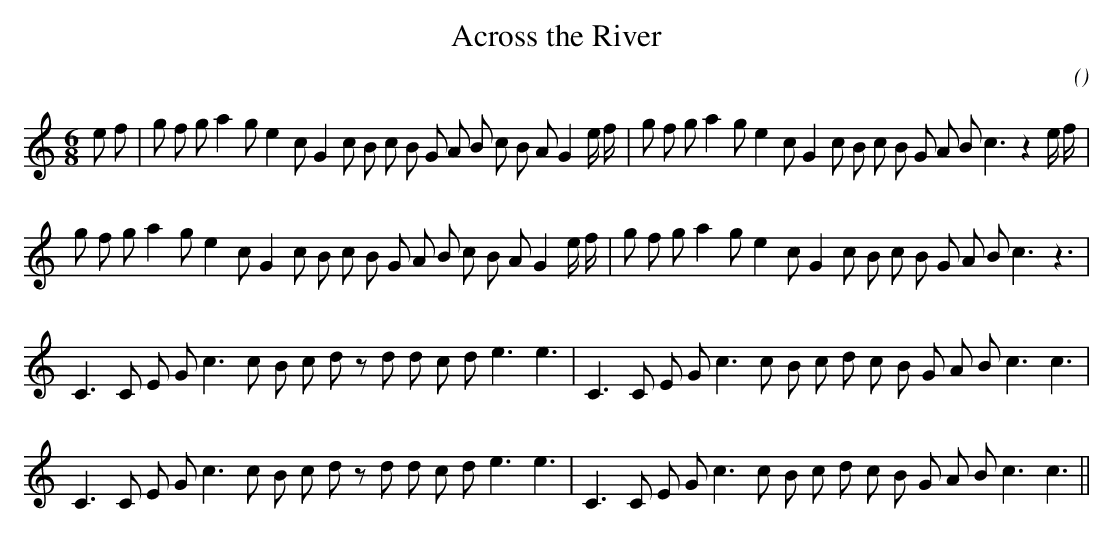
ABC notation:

X:1
T: Across the River
C:
O:
M:6/8
K:C
K:C
M:6/8
L:1/16
e2 f2 |g2 f2 g2 a4 g2 e4 c2 G4 c2 B2 c2 B2 G2 A2 B2 c2 B2 A2 G4 e f |g2 f2 g2 a4 g2 e4 c2 G4 c2 B2 c2 B2 G2 A2 B2 c6 z4 e f |
g2 f2 g2 a4 g2 e4 c2 G4 c2 B2 c2 B2 G2 A2 B2 c2 B2 A2 G4 e f |g2 f2 g2 a4 g2 e4 c2 G4 c2 B2 c2 B2 G2 A2 B2 c6 z6 |
C6 C2 E2 G2 c6 c2 B2 c2 d2 z2 d2 d2 c2 d2 e6e6 |C6 C2 E2 G2 c6 c2 B2 c2 d2 c2 B2 G2 A2 B2 c6c6 |
C6 C2 E2 G2 c6 c2 B2 c2 d2 z2 d2 d2 c2 d2 e6e6 |C6 C2 E2 G2 c6 c2 B2 c2 d2 c2 B2 G2 A2 B2 c6c6 ||
